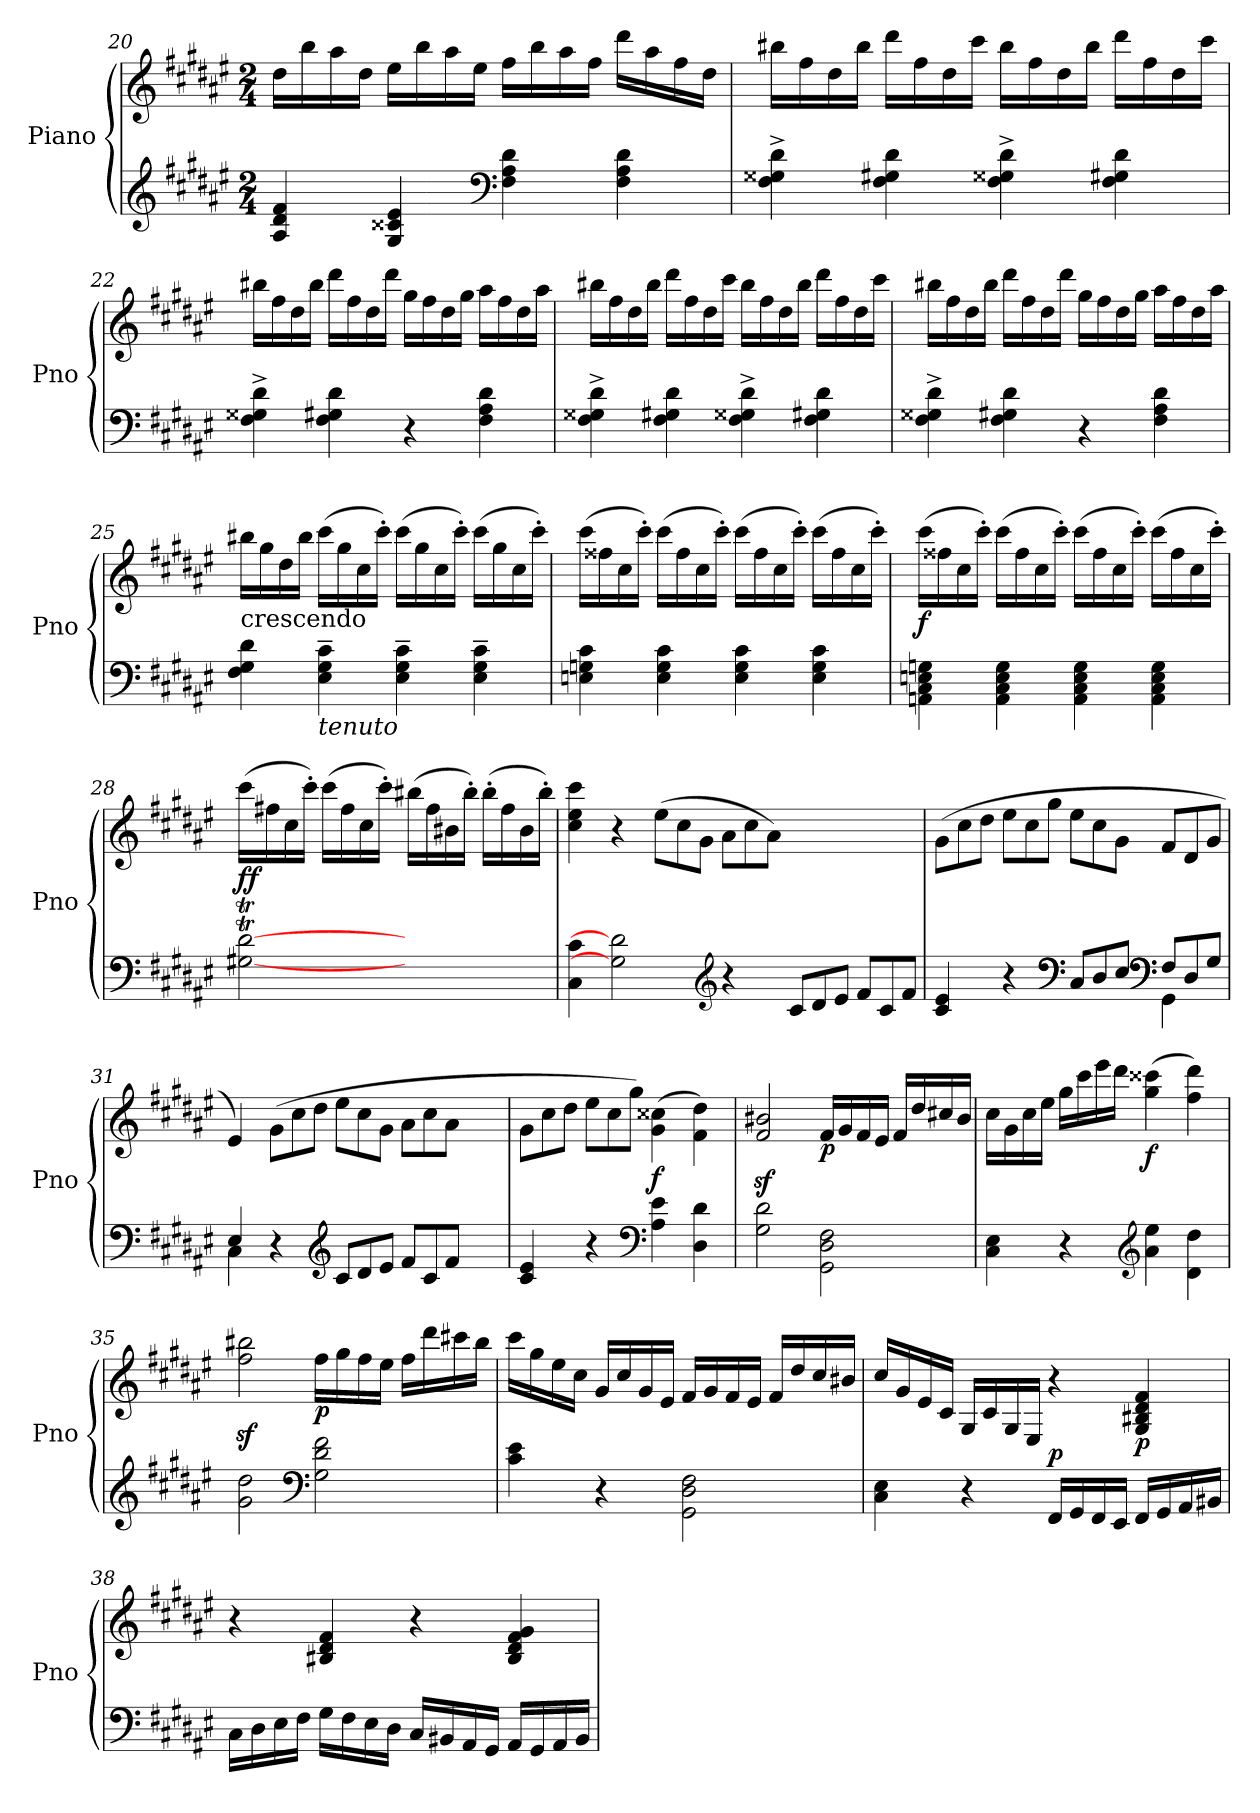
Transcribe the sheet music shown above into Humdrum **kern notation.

**kern	**kern	**dynam
*part1	*part1	*part1
*staff2	*staff1	*staff1/2
*I"Piano	*	*
*I'Pno	*	*
!!LO:LB:g=z
*clefG2	*clefG2	*
*k[f#c#g#d#a#e#]	*k[f#c#g#d#a#e#]	*
*F#:	*F#:	*
*M2/4	*M2/4	*
=20	=20	=20
4A#/ 4d#/ 4f#/	16dd#\LL	.
.	16bb\	.
.	16aa#\	.
.	16dd#\JJ	.
4G#/ 4c##X/ 4e#/	16ee#\LL	.
.	16bb\	.
.	16aa#\	.
.	16ee#\JJ	.
*clefF4	*	*
4F#\ 4A#\ 4d#\	16ff#\LL	.
.	16bb\	.
.	16aa#\	.
.	16ff#\JJ	.
4F#\ 4A#\ 4d#\	16ddd#\LL	.
.	16aa#\	.
.	16ff#\	.
.	16dd#\JJ	.
=21	=21	=21
4F#\^ 4G##X\^ 4d#\^	16bb#X\LL	.
.	16ff#\	.
.	16dd#\	.
.	16bb#\JJ	.
4F#\ 4G#X\ 4d#\	16ddd#\LL	.
.	16ff#\	.
.	16dd#\	.
.	16ccc#\JJ	.
4F#\^ 4G##X\^ 4d#\^	16bb#\LL	.
.	16ff#\	.
.	16dd#\	.
.	16bb#\JJ	.
4F#\ 4G#X\ 4d#\	16ddd#\LL	.
.	16ff#\	.
.	16dd#\	.
.	16ccc#\JJ	.
!!LO:PB:g=z
=22	=22	=22
4F#\^ 4G##X\^ 4d#\^	16bb#X\LL	.
.	16ff#\	.
.	16dd#\	.
.	16bb#\JJ	.
4F#\ 4G#X\ 4d#\	16ddd#\LL	.
.	16ff#\	.
.	16dd#\	.
.	16ddd#\JJ	.
4r	16gg#\LL	.
.	16ff#\	.
.	16dd#\	.
.	16gg#\JJ	.
4F#\ 4A#\ 4d#\	16aa#\LL	.
.	16ff#\	.
.	16dd#\	.
.	16aa#\JJ	.
=23	=23	=23
4F#\^ 4G##X\^ 4d#\^	16bb#X\LL	.
.	16ff#\	.
.	16dd#\	.
.	16bb#\JJ	.
4F#\ 4G#X\ 4d#\	16ddd#\LL	.
.	16ff#\	.
.	16dd#\	.
.	16ccc#\JJ	.
4F#\^ 4G##X\^ 4d#\^	16bb#\LL	.
.	16ff#\	.
.	16dd#\	.
.	16bb#\JJ	.
4F#\ 4G#X\ 4d#\	16ddd#\LL	.
.	16ff#\	.
.	16dd#\	.
.	16ccc#\JJ	.
!!LO:LB:g=z
=24	=24	=24
4F#\^ 4G##X\^ 4d#\^	16bb#X\LL	.
.	16ff#\	.
.	16dd#\	.
.	16bb#\JJ	.
4F#\ 4G#X\ 4d#\	16ddd#\LL	.
.	16ff#\	.
.	16dd#\	.
.	16ddd#\JJ	.
4r	16gg#\LL	.
.	16ff#\	.
.	16dd#\	.
.	16gg#\JJ	.
4F#\ 4A#\ 4d#\	16aa#\LL	.
.	16ff#\	.
.	16dd#\	.
.	16aa#\JJ	.
=25	=25	=25
!	!LO:TX:b:t=crescendo	!
4F#\ 4G#\ 4d#\	16bb#X\LL	.
.	16gg#\	.
.	16dd#\	.
.	16bb#\JJ	.
!LO:TX:b:i:t=tenuto	!	!
4E#\~ 4G#\~ 4c#\~	(>16ccc#\LL	.
.	16gg#\	.
.	16cc#\	.
.	16ccc#'\JJ)	.
4E#\~ 4G#\~ 4c#\~	(>16ccc#\LL	.
.	16gg#\	.
.	16cc#\	.
.	16ccc#'\JJ)	.
4E#\~ 4G#\~ 4c#\~	(>16ccc#\LL	.
.	16gg#\	.
.	16cc#\	.
.	16ccc#'\JJ)	.
!!LO:LB:g=z
=26	=26	=26
4En\ 4Gn\ 4c#\	(>16ccc#\LL	.
.	16ff##X\	.
.	16cc#\	.
.	16ccc#'\JJ)	.
4E\ 4G\ 4c#\	(>16ccc#\LL	.
.	16ff##\	.
.	16cc#\	.
.	16ccc#'\JJ)	.
4E\ 4G\ 4c#\	(>16ccc#\LL	.
.	16ff##\	.
.	16cc#\	.
.	16ccc#'\JJ)	.
4E\ 4G\ 4c#\	(>16ccc#\LL	.
.	16ff##\	.
.	16cc#\	.
.	16ccc#'\JJ)	.
=27	=27	=27
!	!	!LO:DY:b
4AAn\ 4C#\ 4En\ 4Gn\	(>16ccc#\LL	f
.	16ff##X\	.
.	16cc#\	.
.	16ccc#'\JJ)	.
4AA\ 4C#\ 4E\ 4G\	(>16ccc#\LL	.
.	16ff##\	.
.	16cc#\	.
.	16ccc#'\JJ)	.
4AA\ 4C#\ 4E\ 4G\	(>16ccc#\LL	.
.	16ff##\	.
.	16cc#\	.
.	16ccc#'\JJ)	.
4AA\ 4C#\ 4E\ 4G\	(>16ccc#\LL	.
.	16ff##\	.
.	16cc#\	.
.	16ccc#'\JJ)	.
!!LO:LB:g=z
=28	=28	=28
!	!	!LO:DY:b
[2G#XT [2d#T	(>16ccc#\LL	ff
.	16ff#X\	.
.	16cc#\	.
.	16ccc#'\JJ)	.
.	(>16ccc#\LL	.
.	16ff#\	.
.	16cc#\	.
.	16ccc#'\JJ)	.
2ryy	(>16bb#X\LL	.
.	16ff#\	.
.	16b#X\	.
.	16bb#'\JJ)	.
.	(>16bb#'\LL	.
.	16ff#\	.
.	16b#\	.
.	16bb#'\JJ)	.
=29	=29	=29
4C#\ 4c#\	4cc#\ 4ee#\ 4ccc#\	.
2G#] 2d#]	4r	.
*clefG2	*	*
*	*Xtuplet	*
!	!	!LO:DY:b
.	(>12ee#\L	other-dynamics
.	12cc#\	.
.	12g#\J	.
4r	12a#\L	.
.	12cc#\	.
.	12a#\J)	.
*Xtuplet	*	*
12c#/L	2ryy	.
12d#/	.	.
12e#/J	.	.
12f#/L	.	.
12c#/	.	.
12f#/J	.	.
=30	=30	=30
*^	*	*
4c#/ 4e#/	2ryy	(>12g#\L	.
.	.	12cc#\	.
.	.	12dd#\J	.
4r	.	12ee#\L	.
.	.	12cc#\	.
.	.	12gg#\J	.
*clefF4	*	*	*
12C#/L	4ryy	12ee#\L	.
12D#/	.	12cc#\	.
12E#/J	.	12g#\J	.
*clefF4	*	*	*
12F#/L	4GG#\	12f#/L	.
12D#/	.	12d#/	.
12G#/J	.	12g#/J	.
!!LO:LB:g=z
=31	=31	=31	=31
4E#/	4C#\	4e#/)	.
4r	4ryy	(>12g#\L	.
.	.	12cc#\	.
.	.	12dd#\J	.
*clefG2	*	*	*
12c#/L	4ryy	12ee#\L	.
12d#/	.	12cc#\	.
12e#/J	.	12g#\J	.
12f#/L	4ryy	12a#\L	.
12c#/	.	12cc#\	.
12f#/J	.	12a#\J	.
4ryy	4ryy	4ryy	.
*v	*v	*	*
=32	=32	=32
4c#/ 4e#/	12g#\L	.
.	12cc#\	.
.	12dd#\J	.
4r	12ee#\L	.
.	12cc#\	.
.	12gg#\J)	.
*clefF4	*	*
!	!	!LO:DY:b
4A#\ 4e#\	(>4g#\ 4cc##X\	f
4D#\ 4d#\	4f#\ 4dd#\)	.
=33	=33	=33
2G#\ 2d#\	2f#/z< 2b#X/z<	.
!	!	!LO:DY:b
2GG#\ 2D#\ 2F#\	16f#/LL	p
.	16g#/	.
.	16f#/	.
.	16e#/JJ	.
.	16f#/LL	.
.	16dd#/	.
.	16cc#X/	.
.	16b#/JJ	.
=34	=34	=34
4C#\ 4E#\	16cc#\LL	.
.	16g#\	.
.	16cc#\	.
.	16ee#\JJ	.
4r	16gg#\LL	.
.	16ccc#\	.
.	16eee#\	.
.	16ddd#\JJ	.
*clefG2	*	*
!	!	!LO:DY:b
4a#\ 4ee#\	(>4gg#\ 4ccc##X\	f
4d#\ 4dd#\	4ff#\ 4ddd#\)	.
!!LO:LB:g=z
=35	=35	=35
2g#\ 2dd#\	2ff#\z< 2bb#X\z<	.
*clefF4	*	*
!	!	!LO:DY:b
2G#\ 2d#\ 2f#\	16ff#\LL	p
.	16gg#\	.
.	16ff#\	.
.	16ee#\JJ	.
.	16ff#\LL	.
.	16ddd#\	.
.	16ccc#X\	.
.	16bb#\JJ	.
=36	=36	=36
4c#\ 4e#\	16ccc#\LL	.
.	16gg#\	.
.	16ee#\	.
.	16cc#\JJ	.
4r	16g#/LL	.
.	16cc#/	.
.	16g#/	.
.	16e#/JJ	.
2GG#\ 2D#\ 2F#\	16f#/LL	.
.	16g#/	.
.	16f#/	.
.	16e#/JJ	.
.	16f#/LL	.
.	16dd#/	.
.	16cc#/	.
.	16b#X/JJ	.
!!LO:PB:g=z
=37	=37	=37
4C#\ 4E#\	16cc#/LL	.
.	16g#/	.
.	16e#/	.
.	16c#/JJ	.
4r	16G#/LL	.
.	16c#/	.
.	16G#/	.
.	16E#/JJ	.
!	!	!LO:DY:b
16FF#/LL	4r	p
16GG#/	.	.
16FF#/	.	.
16EE#/JJ	.	.
!	!	!LO:DY:b
16FF#/LL	4G#/ 4B#X/ 4d#/ 4f#/	p
16GG#/	.	.
16AA#/	.	.
16BB#X/JJ	.	.
=38	=38	=38
16C#\LL	4r	.
16D#\	.	.
16E#\	.	.
16F#\JJ	.	.
16G#\LL	4B#X/ 4d#/ 4f#/	.
16F#\	.	.
16E#\	.	.
16D#\JJ	.	.
16C#/LL	4r	.
16BB#X/	.	.
16AA#/	.	.
16GG#/JJ	.	.
16AA#/LL	4B#/ 4d#/ 4f#/ 4g#/	.
16GG#/	.	.
16AA#/	.	.
16BB#/JJ	.	.
=	=	=
*-	*-	*-
